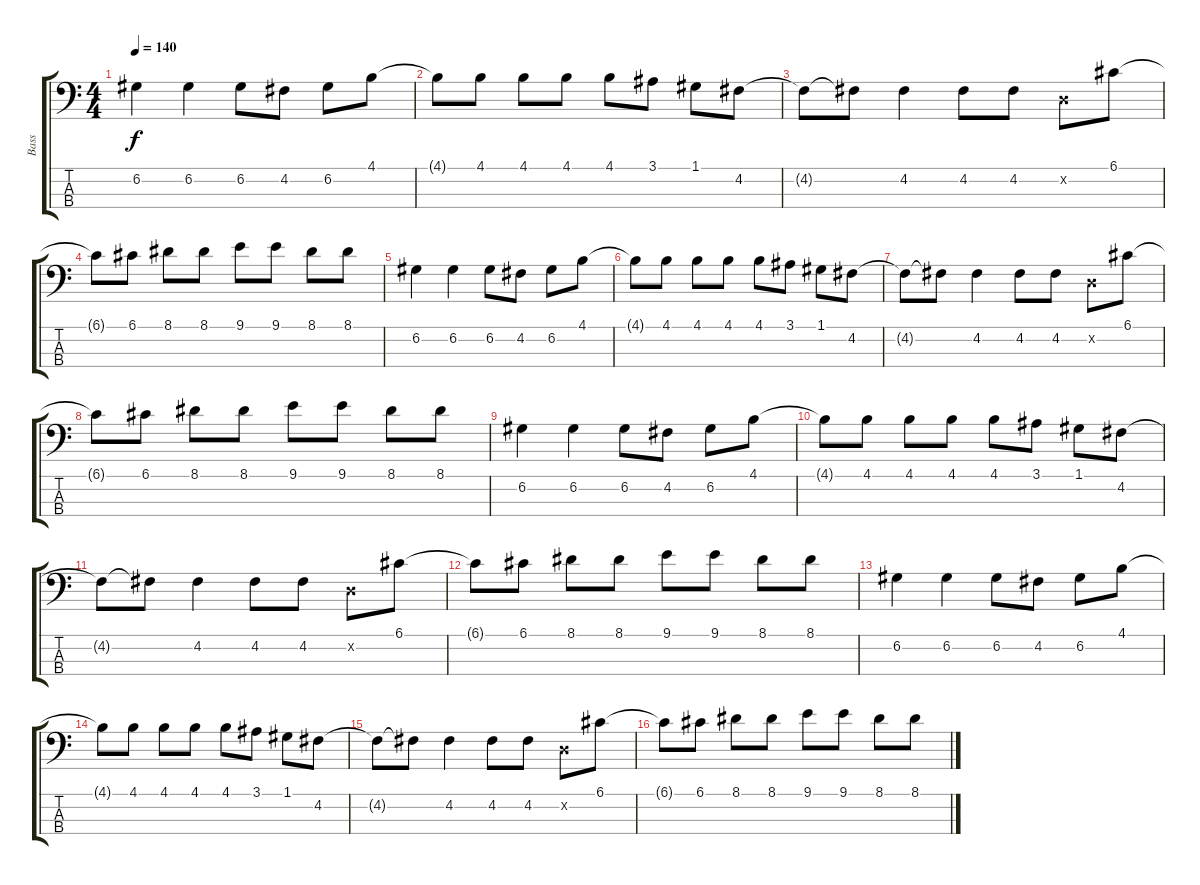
\track ("Bass" "Bass") {instrument electricbassfinger}
\staff {score tabs}
\tuning (G2 D2 A1 E1) {hide}
\ts (4 4)
\tempo 140
\clef f4
\ks c
6.2.4{dy f} 6.2.4 6.2.8 4.2.8 6.2.8 4.1.8 |
4.1{t}.8 4.1.8 4.1.8 4.1.8 4.1.8 3.1.8 1.1.8 4.2.8 |
4.2{t}.8 4.2{t}.8 4.2.4 4.2.8 4.2.8 0.2{x}.8 6.1.8 |
6.1{t}.8 6.1.8 8.1.8 8.1.8 9.1.8 9.1.8 8.1.8 8.1.8 |
6.2.4 6.2.4 6.2.8 4.2.8 6.2.8 4.1.8 |
4.1{t}.8 4.1.8 4.1.8 4.1.8 4.1.8 3.1.8 1.1.8 4.2.8 |
4.2{t}.8 4.2{t}.8 4.2.4 4.2.8 4.2.8 0.2{x}.8 6.1.8 |
6.1{t}.8 6.1.8 8.1.8 8.1.8 9.1.8 9.1.8 8.1.8 8.1.8 |
6.2.4 6.2.4 6.2.8 4.2.8 6.2.8 4.1.8 |
4.1{t}.8 4.1.8 4.1.8 4.1.8 4.1.8 3.1.8 1.1.8 4.2.8 |
4.2{t}.8 4.2{t}.8 4.2.4 4.2.8 4.2.8 0.2{x}.8 6.1.8 |
6.1{t}.8 6.1.8 8.1.8 8.1.8 9.1.8 9.1.8 8.1.8 8.1.8 |
6.2.4 6.2.4 6.2.8 4.2.8 6.2.8 4.1.8 |
4.1{t}.8 4.1.8 4.1.8 4.1.8 4.1.8 3.1.8 1.1.8 4.2.8 |
4.2{t}.8 4.2{t}.8 4.2.4 4.2.8 4.2.8 0.2{x}.8 6.1.8 |
6.1{t}.8 6.1.8 8.1.8 8.1.8 9.1.8 9.1.8 8.1.8 8.1.8
